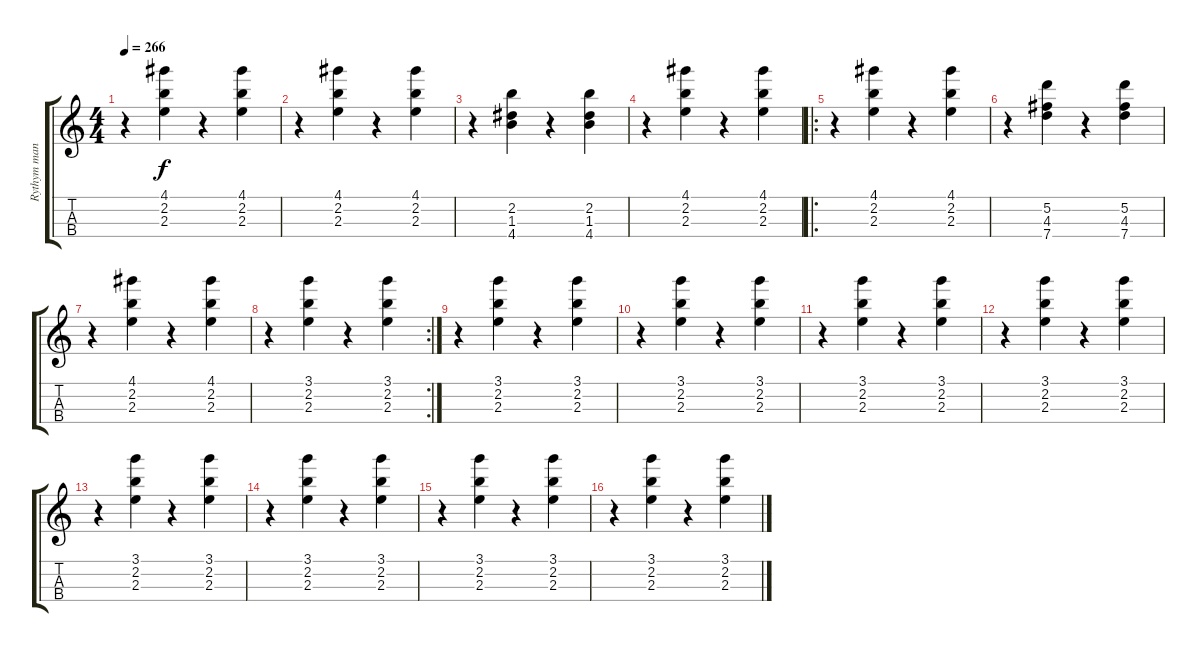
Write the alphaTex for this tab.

\track ("Rythym mandolin" "Rythym man") {instrument banjo}
\staff {score tabs}
\tuning (E5 A4 D4 G3) {hide}
\displaytranspose 12
\ts (4 4)
\tempo 266
\clef g2
\ks c
r.4{dy f} (4.1 2.2 2.3).4 r.4 (4.1 2.2 2.3).4 |
r.4 (4.1 2.2 2.3).4 r.4 (4.1 2.2 2.3).4 |
r.4 (2.2 1.3 4.4).4 r.4 (2.2 1.3 4.4).4 |
r.4 (4.1 2.2 2.3).4 r.4 (4.1 2.2 2.3).4 |
\ro
r.4 (4.1 2.2 2.3).4 r.4 (4.1 2.2 2.3).4 |
r.4 (5.2 4.3 7.4).4 r.4 (5.2 4.3 7.4).4 |
r.4 (4.1 2.2 2.3).4 r.4 (4.1 2.2 2.3).4 |
\rc 2
r.4 (3.1 2.2 2.3).4 r.4 (3.1 2.2 2.3).4 |
r.4 (3.1 2.2 2.3).4 r.4 (3.1 2.2 2.3).4 |
r.4 (3.1 2.2 2.3).4 r.4 (3.1 2.2 2.3).4 |
r.4 (3.1 2.2 2.3).4 r.4 (3.1 2.2 2.3).4 |
r.4 (3.1 2.2 2.3).4 r.4 (3.1 2.2 2.3).4 |
r.4 (3.1 2.2 2.3).4 r.4 (3.1 2.2 2.3).4 |
r.4 (3.1 2.2 2.3).4 r.4 (3.1 2.2 2.3).4 |
r.4 (3.1 2.2 2.3).4 r.4 (3.1 2.2 2.3).4 |
r.4 (3.1 2.2 2.3).4 r.4 (3.1 2.2 2.3).4
